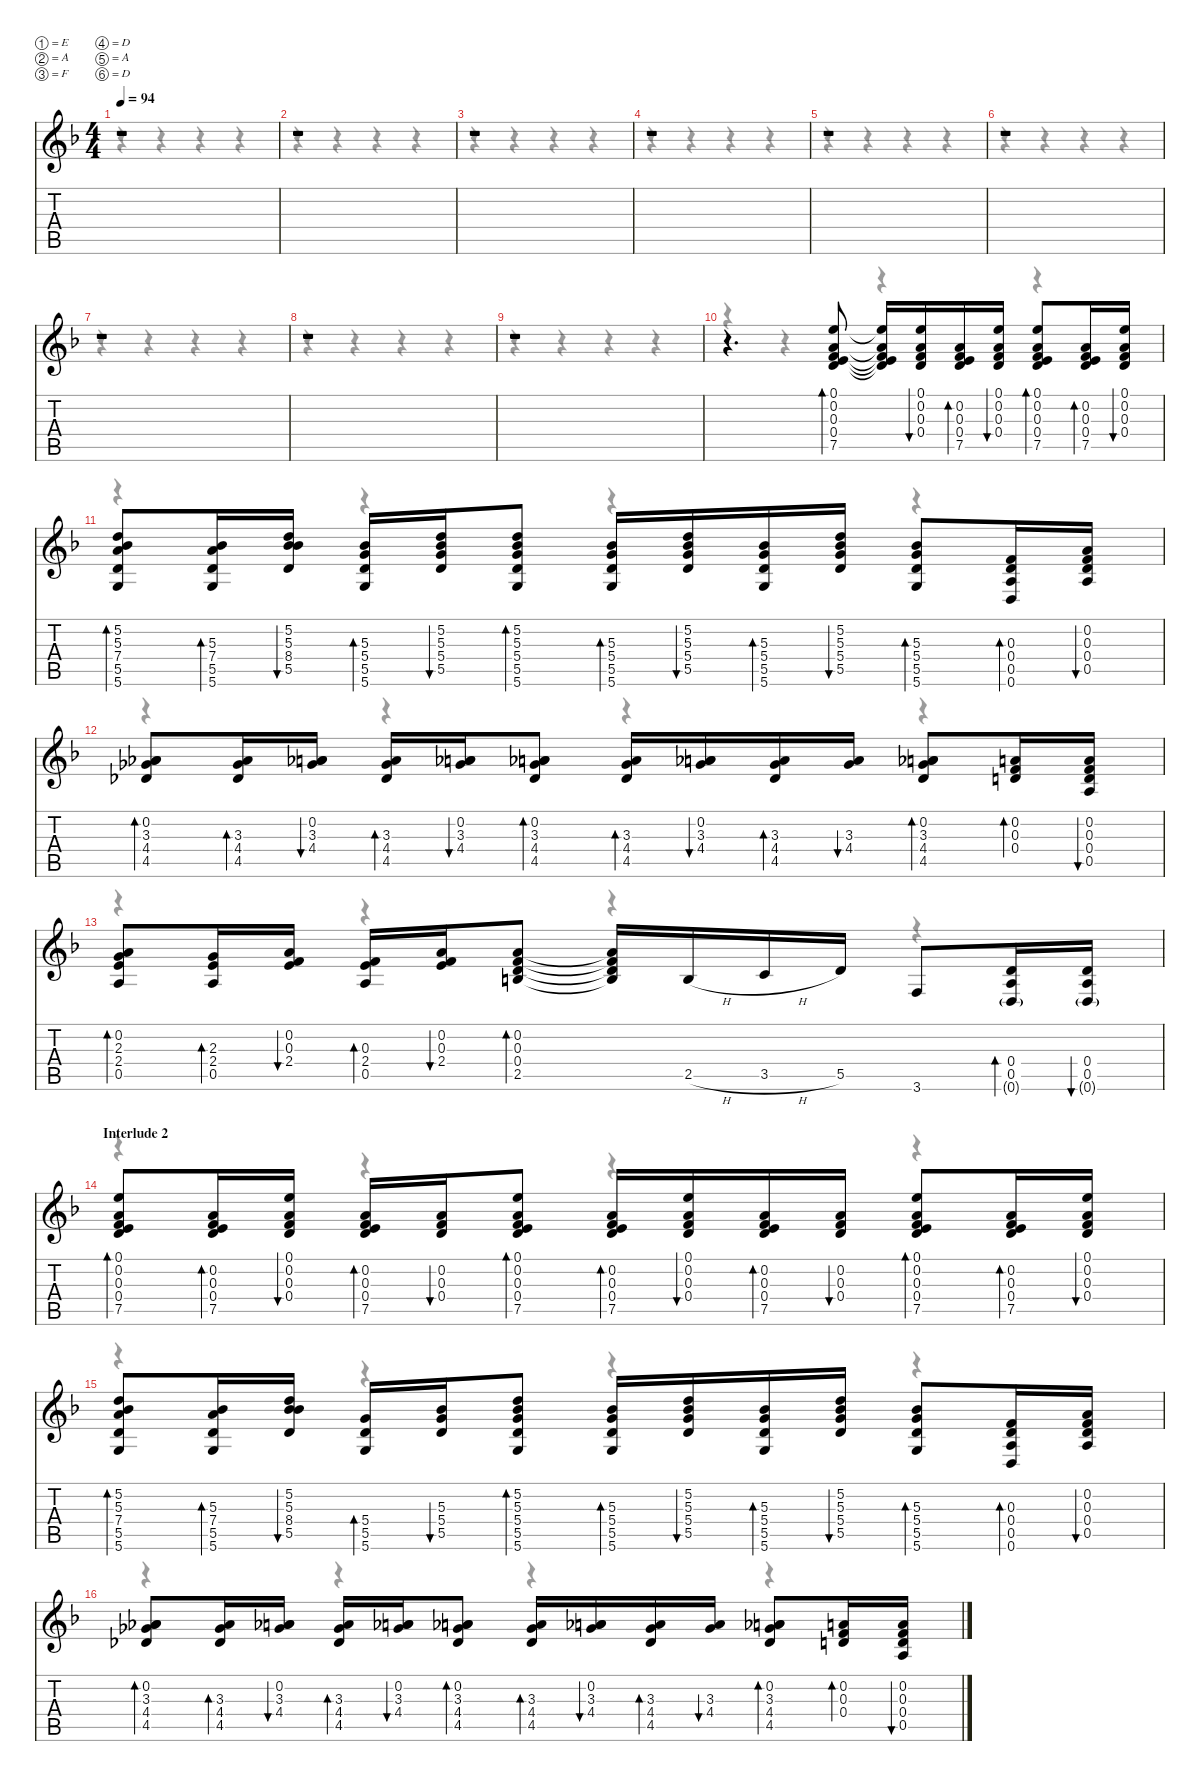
\defaultSystemsLayout 4
\hideDynamics
\bracketExtendMode nobrackets
\singleTrackTrackNamePolicy hidden
\multiTrackTrackNamePolicy hidden
\otherSystemsTrackNameOrientation horizontal
\track ("M. Akerfeldt (Acoustic)" "s.guit.") {instrument acousticguitarsteel}
\staff {score tabs}
\tuning (E4 A3 F3 D3 A2 D2)
\voice
\ts (4 4)
\tempo 94
\clef g2
\ks dminor
r.1{dy mp beam Up} |
r.1{beam Up} |
r.1{beam Up} |
r.1{beam Up} |
r.1{beam Up} |
r.1{beam Up} |
r.1{beam Up} |
r.1{beam Up} |
r.1{beam Up} |
r.4{d beam Up} (0.1{acc forcenatural} 0.2{acc forcenatural} 0.3{acc forcenatural} 0.4{acc forcenatural} 7.5{acc forcenatural}).8{bd 30 dy mf beam Up} (0.1{t acc forcenatural} 0.2{t acc forcenatural} 0.3{t acc forcenatural} 0.4{t acc forcenatural} 7.5{t acc forcenatural}).16{dy f beam Up} (0.1{acc forcenatural} 0.2{acc forcenatural} 0.3{acc forcenatural} 0.4{acc forcenatural}).16{bu 30 dy mf beam Up} (0.2{acc forcenatural} 0.3{acc forcenatural} 0.4{acc forcenatural} 7.5{acc forcenatural}).16{bd 30 dy f beam Up} (0.1{acc forcenatural} 0.2{acc forcenatural} 0.3{acc forcenatural} 0.4{acc forcenatural}).16{bu 30 dy mf beam Up} (0.1{acc forcenatural} 0.2{acc forcenatural} 0.3{acc forcenatural} 0.4{acc forcenatural} 7.5{acc forcenatural}).8{bd 30 beam Up} (0.2{acc forcenatural} 0.3{acc forcenatural} 0.4{acc forcenatural} 7.5{acc forcenatural}).16{bd 30 dy f beam Up} (0.1{acc forcenatural} 0.2{acc forcenatural} 0.3{acc forcenatural} 0.4{acc forcenatural}).16{bu 30 dy mf beam Up} |
(5.2{acc forcenatural} 5.3{acc b} 7.4{acc forcenatural} 5.5{acc forcenatural} 5.6{acc forcenatural}).8{bd 30 dy f beam Up} (5.3{acc b} 7.4{acc forcenatural} 5.5{acc forcenatural} 5.6{acc forcenatural}).16{bd 30 beam Up} (5.2{acc forcenatural} 5.3{acc b} 8.4{acc b} 5.5{acc forcenatural}).16{bu 30 beam Up} (5.3{acc b} 5.4{acc forcenatural} 5.5{acc forcenatural} 5.6{acc forcenatural}).16{bd 30 beam Up} (5.2{acc forcenatural} 5.3{acc b} 5.4{acc forcenatural} 5.5{acc forcenatural}).16{bu 30 beam Up} (5.2{acc forcenatural} 5.3{acc b} 5.4{acc forcenatural} 5.5{acc forcenatural} 5.6{acc forcenatural}).8{bd 30 beam Up} (5.3{acc b} 5.4{acc forcenatural} 5.5{acc forcenatural} 5.6{acc forcenatural}).16{bd 30 beam Up} (5.2{acc forcenatural} 5.3{acc b} 5.4{acc forcenatural} 5.5{acc forcenatural}).16{bu 30 beam Up} (5.3{acc b} 5.4{acc forcenatural} 5.5{acc forcenatural} 5.6{acc forcenatural}).16{bd 30 beam Up} (5.2{acc forcenatural} 5.3{acc b} 5.4{acc forcenatural} 5.5{acc forcenatural}).16{bu 30 beam Up} (5.3{acc b} 5.4{acc forcenatural} 5.5{acc forcenatural} 5.6{acc forcenatural}).8{bd 30 beam Up} (0.3{acc forcenatural} 0.4{acc forcenatural} 0.5{acc forcenatural} 0.6{acc forcenatural}).16{bd 30 beam Up} (0.2{acc forcenatural} 0.3{acc forcenatural} 0.4{acc forcenatural} 0.5{acc forcenatural}).16{bu 30 beam Up} |
(0.2{acc forcenatural} 3.3{acc b} 4.4{acc b} 4.5{acc b}).8{bd 30 beam Up} (3.3{acc b} 4.4{acc b} 4.5{acc b}).16{bd 30 beam Up} (0.2{acc forcenatural} 3.3{acc b} 4.4{acc b}).16{bu 30 beam Up} (3.3{acc b} 4.4{acc b} 4.5{acc b}).16{bd 30 beam Up} (0.2{acc forcenatural} 3.3{acc b} 4.4{acc b}).16{bu 30 beam Up} (0.2{acc forcenatural} 3.3{acc b} 4.4{acc b} 4.5{acc b}).8{bd 30 beam Up} (3.3{acc b} 4.4{acc b} 4.5{acc b}).16{bd 30 beam Up} (0.2{acc forcenatural} 3.3{acc b} 4.4{acc b}).16{bu 30 beam Up} (3.3{acc b} 4.4{acc b} 4.5{acc b}).16{bd 30 beam Up} (3.3{acc b} 4.4{acc b}).16{bu 30 beam Up} (0.2{acc forcenatural} 3.3{acc b} 4.4{acc b} 4.5{acc b}).8{bd 30 beam Up} (0.2{acc forcenatural} 0.3{acc forcenatural} 0.4{acc forcenatural}).16{bd 30 beam Up} (0.2{acc forcenatural} 0.3{acc forcenatural} 0.4{acc forcenatural} 0.5{acc forcenatural}).16{bu 30 beam Up} |
(0.2{acc forcenatural} 2.3{acc forcenatural} 2.4{acc forcenatural} 0.5{acc forcenatural}).8{bd 30 beam Up} (2.3{acc forcenatural} 2.4{acc forcenatural} 0.5{acc forcenatural}).16{bd 30 beam Up} (0.2{acc forcenatural} 0.3{acc forcenatural} 2.4{acc forcenatural}).16{bu 30 beam Up} (0.3{acc forcenatural} 2.4{acc forcenatural} 0.5{acc forcenatural}).16{bd 30 beam Up} (0.2{acc forcenatural} 0.3{acc forcenatural} 2.4{acc forcenatural}).16{bu 30 beam Up} (0.2{acc forcenatural} 0.3{acc forcenatural} 0.4{acc forcenatural} 2.5{acc forcenatural}).8{bd 30 dy mf beam Up} (0.2{t acc forcenatural} 0.3{t acc forcenatural} 0.4{t acc forcenatural} 2.5{t acc forcenatural}).16{dy f beam Up} 2.5{h acc forcenatural}.16{beam Up} 3.5{h acc forcenatural}.16{dy ff beam Up} 5.5{acc forcenatural}.16{beam Up} 3.6{acc forcenatural}.8{dy f beam Up} (0.4{acc forcenatural} 0.5{acc forcenatural} 0.6{g acc forcenatural}).16{bd 30 dy mf beam Up} (0.4{acc forcenatural} 0.5{acc forcenatural} 0.6{g acc forcenatural}).16{bu 30 beam Up} |
\section ("" "Interlude 2")
(0.1{acc forcenatural} 0.2{acc forcenatural} 0.3{acc forcenatural} 0.4{acc forcenatural} 7.5{acc forcenatural}).8{bd 30 beam Up} (0.2{acc forcenatural} 0.3{acc forcenatural} 0.4{acc forcenatural} 7.5{acc forcenatural}).16{bd 30 dy f beam Up} (0.1{acc forcenatural} 0.2{acc forcenatural} 0.3{acc forcenatural} 0.4{acc forcenatural}).16{bu 30 dy mf beam Up} (0.2{acc forcenatural} 0.3{acc forcenatural} 0.4{acc forcenatural} 7.5{acc forcenatural}).16{bd 30 dy f beam Up} (0.2{acc forcenatural} 0.3{acc forcenatural} 0.4{acc forcenatural}).16{bu 30 beam Up} (0.1{acc forcenatural} 0.2{acc forcenatural} 0.3{acc forcenatural} 0.4{acc forcenatural} 7.5{acc forcenatural}).8{bd 30 dy mf beam Up} (0.2{acc forcenatural} 0.3{acc forcenatural} 0.4{acc forcenatural} 7.5{acc forcenatural}).16{bd 30 dy f beam Up} (0.1{acc forcenatural} 0.2{acc forcenatural} 0.3{acc forcenatural} 0.4{acc forcenatural}).16{bu 30 dy mf beam Up} (0.2{acc forcenatural} 0.3{acc forcenatural} 0.4{acc forcenatural} 7.5{acc forcenatural}).16{bd 30 dy f beam Up} (0.2{acc forcenatural} 0.3{acc forcenatural} 0.4{acc forcenatural}).16{bu 30 beam Up} (0.1{acc forcenatural} 0.2{acc forcenatural} 0.3{acc forcenatural} 0.4{acc forcenatural} 7.5{acc forcenatural}).8{bd 30 dy mf beam Up} (0.2{acc forcenatural} 0.3{acc forcenatural} 0.4{acc forcenatural} 7.5{acc forcenatural}).16{bd 30 dy f beam Up} (0.1{acc forcenatural} 0.2{acc forcenatural} 0.3{acc forcenatural} 0.4{acc forcenatural}).16{bu 30 dy mf beam Up} |
(5.2{acc forcenatural} 5.3{acc b} 7.4{acc forcenatural} 5.5{acc forcenatural} 5.6{acc forcenatural}).8{bd 30 dy f beam Up} (5.3{acc b} 7.4{acc forcenatural} 5.5{acc forcenatural} 5.6{acc forcenatural}).16{bd 30 beam Up} (5.2{acc forcenatural} 5.3{acc b} 8.4{acc b} 5.5{acc forcenatural}).16{bu 30 beam Up} (5.4{acc forcenatural} 5.5{acc forcenatural} 5.6{acc forcenatural}).16{bd 30 beam Up} (5.3{acc b} 5.4{acc forcenatural} 5.5{acc forcenatural}).16{bu 30 beam Up} (5.2{acc forcenatural} 5.3{acc b} 5.4{acc forcenatural} 5.5{acc forcenatural} 5.6{acc forcenatural}).8{bd 30 beam Up} (5.3{acc b} 5.4{acc forcenatural} 5.5{acc forcenatural} 5.6{acc forcenatural}).16{bd 30 beam Up} (5.2{acc forcenatural} 5.3{acc b} 5.4{acc forcenatural} 5.5{acc forcenatural}).16{bu 30 beam Up} (5.3{acc b} 5.4{acc forcenatural} 5.5{acc forcenatural} 5.6{acc forcenatural}).16{bd 30 beam Up} (5.2{acc forcenatural} 5.3{acc b} 5.4{acc forcenatural} 5.5{acc forcenatural}).16{bu 30 beam Up} (5.3{acc b} 5.4{acc forcenatural} 5.5{acc forcenatural} 5.6{acc forcenatural}).8{bd 30 beam Up} (0.3{acc forcenatural} 0.4{acc forcenatural} 0.5{acc forcenatural} 0.6{acc forcenatural}).16{bd 30 beam Up} (0.2{acc forcenatural} 0.3{acc forcenatural} 0.4{acc forcenatural} 0.5{acc forcenatural}).16{bu 30 beam Up} |
(0.2{acc forcenatural} 3.3{acc b} 4.4{acc b} 4.5{acc b}).8{bd 30 beam Up} (3.3{acc b} 4.4{acc b} 4.5{acc b}).16{bd 30 beam Up} (0.2{acc forcenatural} 3.3{acc b} 4.4{acc b}).16{bu 30 beam Up} (3.3{acc b} 4.4{acc b} 4.5{acc b}).16{bd 30 beam Up} (0.2{acc forcenatural} 3.3{acc b} 4.4{acc b}).16{bu 30 beam Up} (0.2{acc forcenatural} 3.3{acc b} 4.4{acc b} 4.5{acc b}).8{bd 30 beam Up} (3.3{acc b} 4.4{acc b} 4.5{acc b}).16{bd 30 beam Up} (0.2{acc forcenatural} 3.3{acc b} 4.4{acc b}).16{bu 30 beam Up} (3.3{acc b} 4.4{acc b} 4.5{acc b}).16{bd 30 beam Up} (3.3{acc b} 4.4{acc b}).16{bu 30 beam Up} (0.2{acc forcenatural} 3.3{acc b} 4.4{acc b} 4.5{acc b}).8{bd 30 beam Up} (0.2{acc forcenatural} 0.3{acc forcenatural} 0.4{acc forcenatural}).16{bd 30 beam Up} (0.2{acc forcenatural} 0.3{acc forcenatural} 0.4{acc forcenatural} 0.5{acc forcenatural}).16{bu 30 beam Up}
\voice
\clef g2
\ottava regular
\simile none
\ks dminor
r.4{dy mf beam Down} r.4{beam Down} r.4{beam Down} r.4{beam Down} |
r.4{beam Down} r.4{beam Down} r.4{beam Down} r.4{beam Down} |
r.4{beam Down} r.4{beam Down} r.4{beam Down} r.4{beam Down} |
r.4{beam Down} r.4{beam Down} r.4{beam Down} r.4{beam Down} |
r.4{beam Down} r.4{beam Down} r.4{beam Down} r.4{beam Down} |
r.4{beam Down} r.4{beam Down} r.4{beam Down} r.4{beam Down} |
r.4{beam Down} r.4{beam Down} r.4{beam Down} r.4{beam Down} |
r.4{beam Down} r.4{beam Down} r.4{beam Down} r.4{beam Down} |
r.4{beam Down} r.4{beam Down} r.4{beam Down} r.4{beam Down} |
r.4{beam Down} r.4{beam Down} r.4{beam Down} r.4{beam Down} |
r.4{beam Down} r.4{beam Down} r.4{beam Down} r.4{beam Down} |
r.4{beam Down} r.4{beam Down} r.4{beam Down} r.4{beam Down} |
r.4{beam Down} r.4{beam Down} r.4{beam Down} r.4{beam Down} |
r.4{beam Down} r.4{beam Down} r.4{beam Down} r.4{beam Down} |
r.4{beam Down} r.4{beam Down} r.4{beam Down} r.4{beam Down} |
r.4{beam Down} r.4{beam Down} r.4{beam Down} r.4{beam Down}
